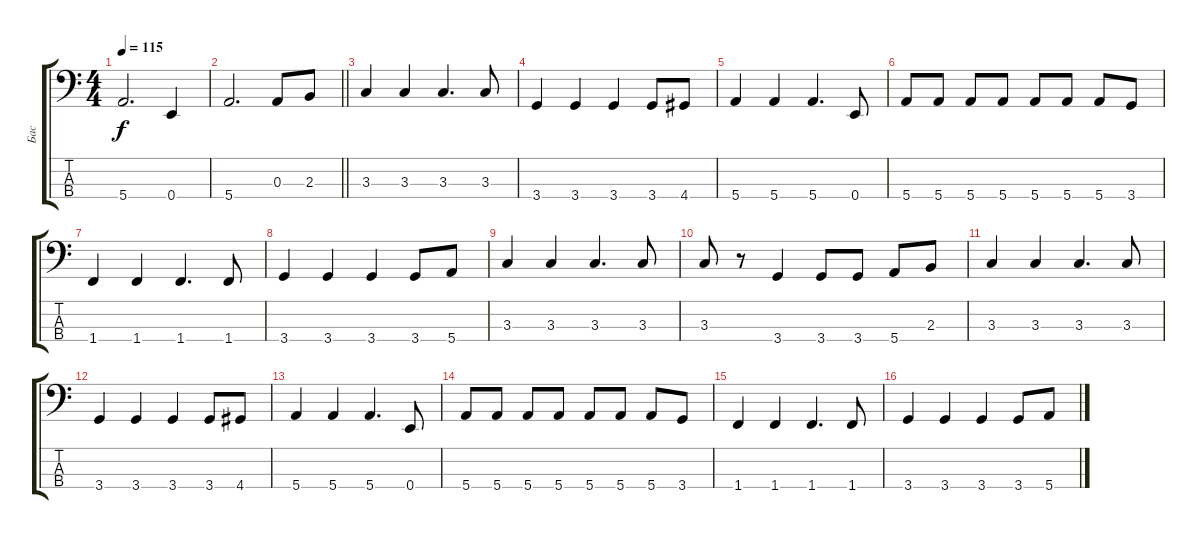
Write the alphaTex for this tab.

\track ("Бас" "Бас") {instrument electricbassfinger}
\staff {score tabs}
\tuning (G2 D2 A1 E1) {hide}
\ts (4 4)
\tempo 115
\clef f4
\ks c
5.4.2{d dy f} 0.4.4 |
\barLineRight lightlight
5.4.2{d} 0.3.8 2.3.8 |
3.3.4 3.3.4 3.3.4{d} 3.3.8 |
3.4.4 3.4.4 3.4.4 3.4.8 4.4.8 |
5.4.4 5.4.4 5.4.4{d} 0.4.8 |
5.4.8 5.4.8 5.4.8 5.4.8 5.4.8 5.4.8 5.4.8 3.4.8 |
1.4.4 1.4.4 1.4.4{d} 1.4.8 |
3.4.4 3.4.4 3.4.4 3.4.8 5.4.8 |
3.3.4 3.3.4 3.3.4{d} 3.3.8 |
3.3.8 r.8 3.4.4 3.4.8 3.4.8 5.4.8 2.3.8 |
3.3.4 3.3.4 3.3.4{d} 3.3.8 |
3.4.4 3.4.4 3.4.4 3.4.8 4.4.8 |
5.4.4 5.4.4 5.4.4{d} 0.4.8 |
5.4.8 5.4.8 5.4.8 5.4.8 5.4.8 5.4.8 5.4.8 3.4.8 |
1.4.4 1.4.4 1.4.4{d} 1.4.8 |
3.4.4 3.4.4 3.4.4 3.4.8 5.4.8
